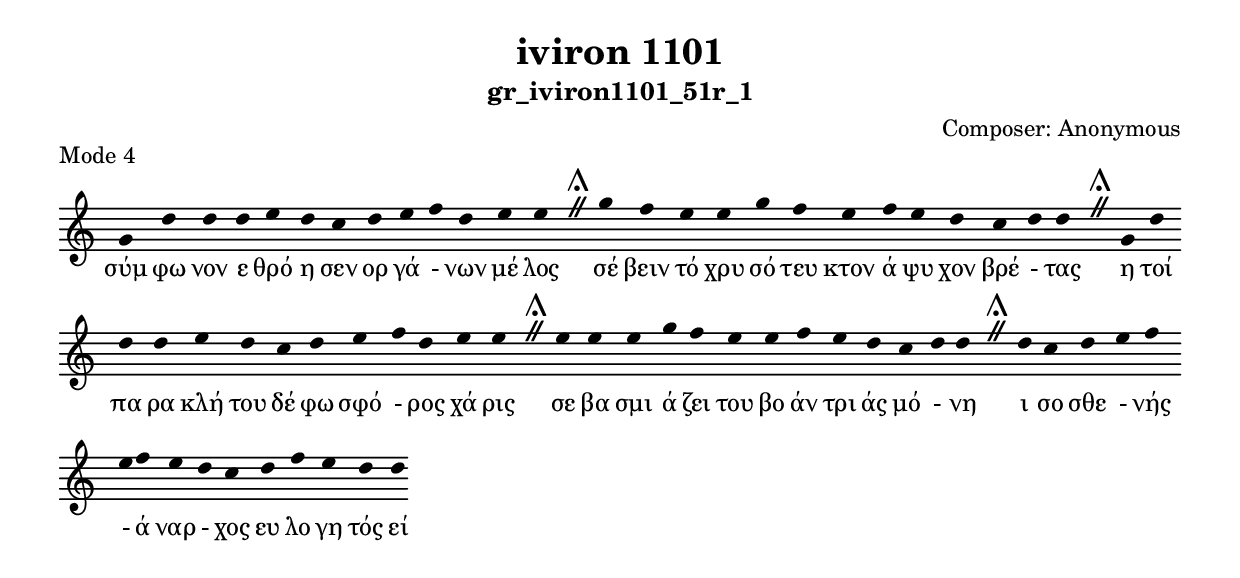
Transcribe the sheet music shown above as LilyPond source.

\include "gregorian.ly"

	\header {
 	  title = "iviron 1101"
	  subtitle = "gr_iviron1101_51r_1"
	  composer = "Composer: Αnonymous"
	  piece = "Mode 4"
	}

	chant = {
	  g'4 d''4 d''4 d''4 e''4 d''4 c''4 d''4 e''4 f''4 d''4 e''4 e''4 \divisioMaior
 g''4 f''4 e''4 e''4 g''4 f''4 e''4 f''4 e''4 d''4 c''4 d''4 d''4 \divisioMaior
 g'4 d''4 d''4 d''4 e''4 d''4 c''4 d''4 e''4 f''4 d''4 e''4 e''4 \divisioMaior
 e''4 e''4 e''4 g''4 f''4 e''4 e''4 f''4 e''4 d''4 c''4 d''4 d''4 \divisioMaior
 d''4 c''4 d''4 e''4 f''4 e''4 f''4 e''4 d''4 c''4 d''4 f''4 e''4 d''4 d''4\finalis
	}

	verba = \lyricmode {σύμ φω νον ε θρό η σεν ορ γά - νων μέ λος 
σέ βειν τό χρυ σό τευ κτον ά ψυ χον βρέ - τας 
η τοί πα ρα κλή του δέ φω σφό - ρος χά ρις 
σε βα σμι ά ζει του βο άν τρι άς μό - νη 
ι σο σθε - νής - ά ναρ - χος ευ λο γη τός εί 
	}


	\score {
	  \new Staff <<
	  \new Voice = "melody" \chant
	  \new Lyrics = "one" \lyricsto melody \verba
	  >>
	  \layout {
	    \context {
	      \Staff
	      \remove "Time_signature_engraver"
	      \remove "Bar_engraver"
	    }
	    \context {
	      \Voice
	      \remove "Stem_engraver"
	    }
	  }
	}